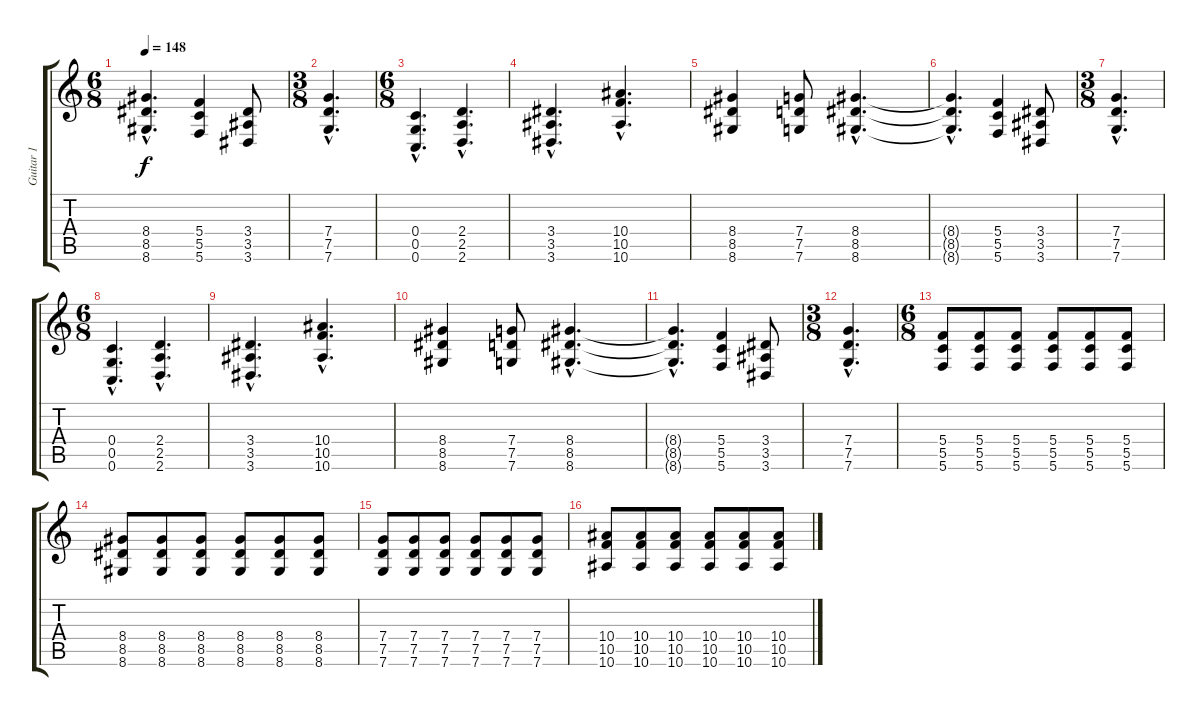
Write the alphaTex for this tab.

\track ("Guitar 1" "Guitar 1") {instrument distortionguitar}
\staff {score tabs}
\tuning (D4 A3 F3 C3 G2 C2) {hide}
\ts (6 8)
\tempo 148
\clef g2
\ks c
(8.4{hac t} 8.5{hac t} 8.6{hac t}).4{d dy f} (5.4 5.5 5.6).4 (3.4 3.5 3.6).8 |
\ts (3 8)
(7.4{hac} 7.5{hac} 7.6{hac}).4{d} |
\ts (6 8)
(0.4{hac} 0.5{hac} 0.6{hac}).4{d} (2.4{hac} 2.5{hac} 2.6{hac}).4{d} |
(3.4{hac} 3.5{hac} 3.6{hac}).4{d} (10.4{hac} 10.5{hac} 10.6{hac}).4{d} |
(8.4 8.5 8.6).4 (7.4 7.5 7.6).8 (8.4{hac} 8.5{hac} 8.6{hac}).4{d} |
(8.4{hac t} 8.5{hac t} 8.6{hac t}).4{d} (5.4 5.5 5.6).4 (3.4 3.5 3.6).8 |
\ts (3 8)
(7.4{hac} 7.5{hac} 7.6{hac}).4{d} |
\ts (6 8)
(0.4{hac} 0.5{hac} 0.6{hac}).4{d} (2.4{hac} 2.5{hac} 2.6{hac}).4{d} |
(3.4{hac} 3.5{hac} 3.6{hac}).4{d} (10.4{hac} 10.5{hac} 10.6{hac}).4{d} |
(8.4 8.5 8.6).4 (7.4 7.5 7.6).8 (8.4{hac} 8.5{hac} 8.6{hac}).4{d} |
(8.4{hac t} 8.5{hac t} 8.6{hac t}).4{d} (5.4 5.5 5.6).4 (3.4 3.5 3.6).8 |
\ts (3 8)
(7.4{hac} 7.5{hac} 7.6{hac}).4{d} |
\ts (6 8)
(5.4 5.5 5.6).8 (5.4 5.5 5.6).8 (5.4 5.5 5.6).8 (5.4 5.5 5.6).8 (5.4 5.5 5.6).8 (5.4 5.5 5.6).8 |
(8.4 8.5 8.6).8 (8.4 8.5 8.6).8 (8.4 8.5 8.6).8 (8.4 8.5 8.6).8 (8.4 8.5 8.6).8 (8.4 8.5 8.6).8 |
(7.4 7.5 7.6).8 (7.4 7.5 7.6).8 (7.4 7.5 7.6).8 (7.4 7.5 7.6).8 (7.4 7.5 7.6).8 (7.4 7.5 7.6).8 |
(10.4 10.5 10.6).8 (10.4 10.5 10.6).8 (10.4 10.5 10.6).8 (10.4 10.5 10.6).8 (10.4 10.5 10.6).8 (10.4 10.5 10.6).8
